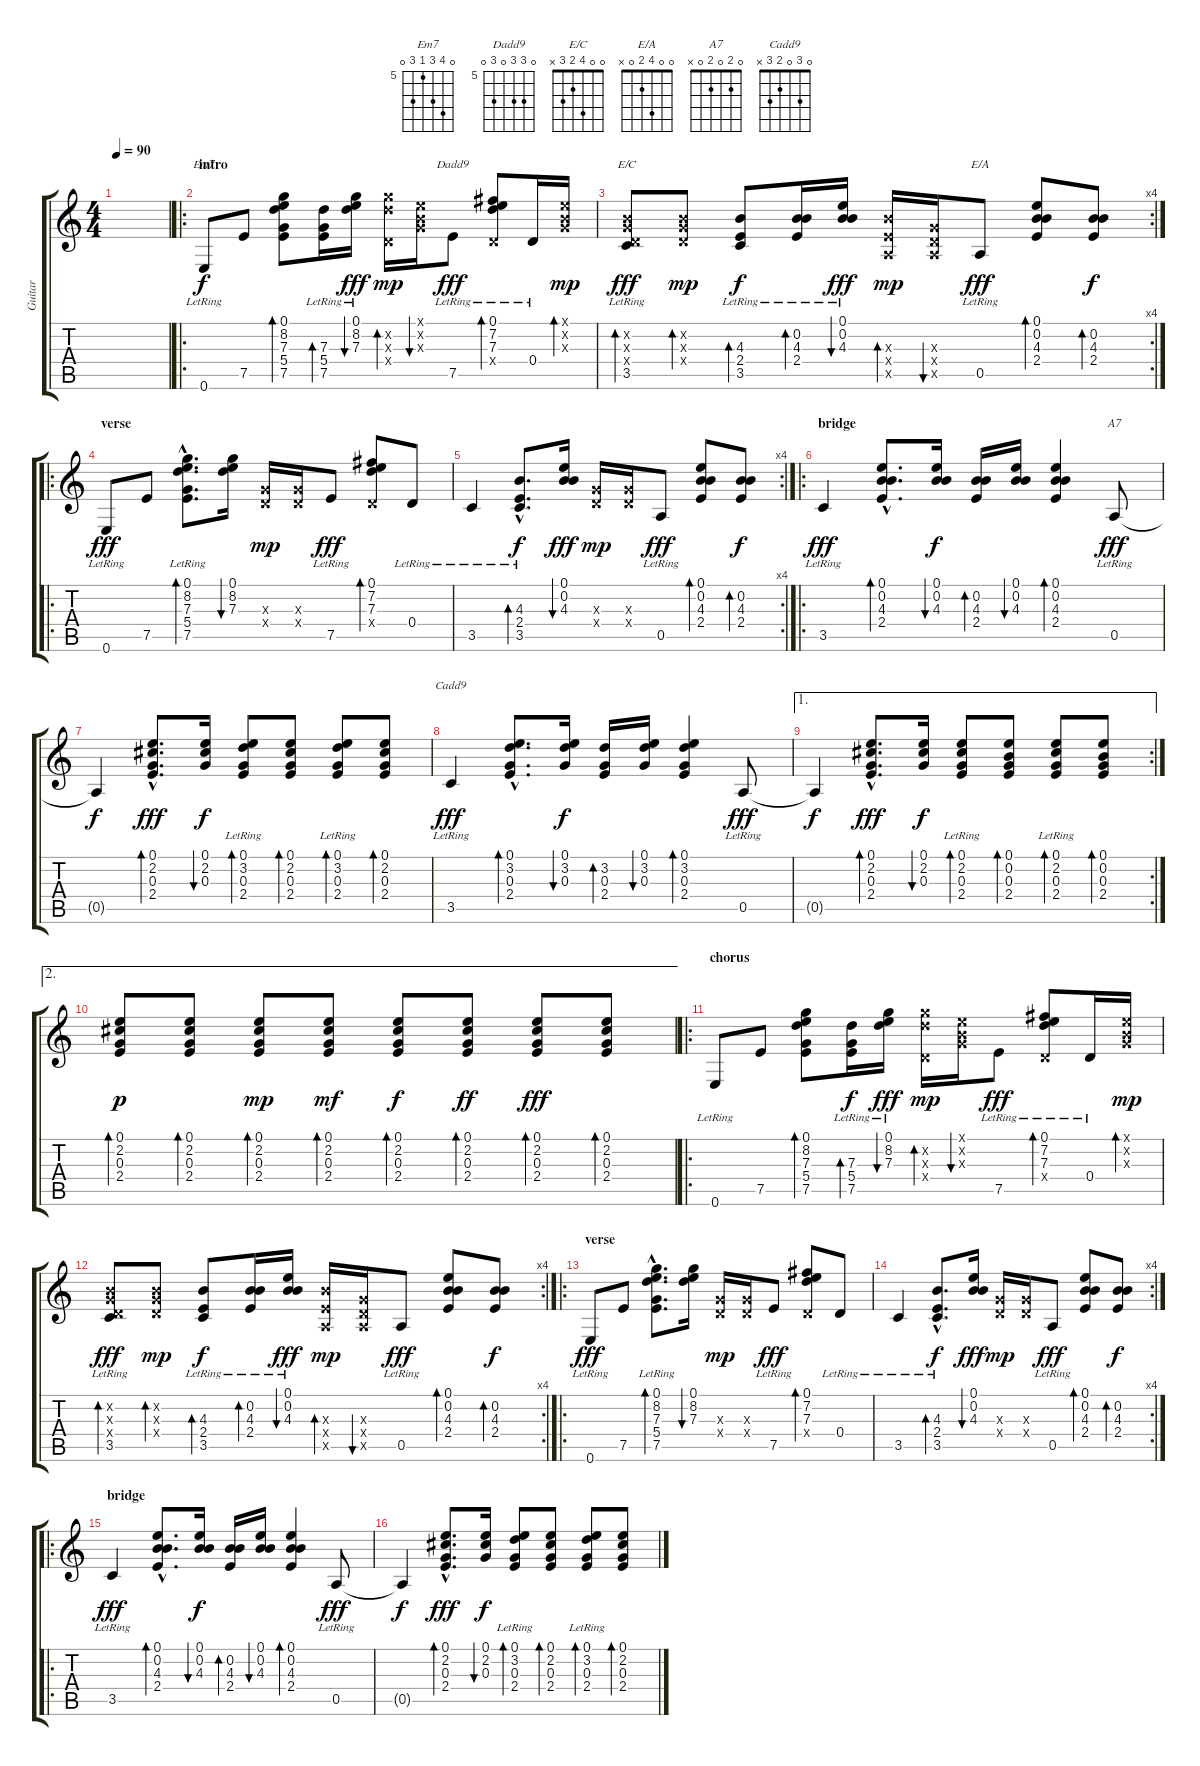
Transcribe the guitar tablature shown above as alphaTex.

\track ("Guitar" "Guitar") {instrument acousticguitarsteel}
\staff {score tabs}
\tuning (E4 B3 G3 D3 A2 E2) {hide}
\chord ("Em7" 0 8 7 5 7 0) {firstfret 5}
\chord ("Dadd9" 0 7 7 0 7 0) {firstfret 5}
\chord ("E/C" 0 0 4 2 3 x)
\chord ("E/A" 0 0 4 2 0 x)
\chord ("A7" 0 2 0 2 0 x)
\chord ("Cadd9" 0 3 0 2 3 x)
\ts (4 4)
\tempo 90
\clef g2
\ks c
|
\ro
\section ("" "intro")
0.6{lr}.8{ch "Em7"} 7.5.8 (0.1 8.2 7.3 5.4 7.5).8{bd 60} (7.3 5.4{lr} 7.5{lr}).16{bd 60 dy f} (0.1{lr} 8.2 7.3).16{bu 60 dy fff} (8.2{x} 7.3{x} 0.4{x}).16{bd 60 dy mp} (0.1{x} 0.2{x} 0.3{x}).16{bu 60} 7.5{lr}.8{ch "Dadd9" dy fff} (0.1{lr} 7.2{lr} 7.3{lr} 0.4{x}).8{bd 60} 0.4{lr}.16 (0.1{x} 0.2{x} 0.3{x}).16{bd 60 dy mp} |
\rc 4
(0.2{x} 0.3{x} 0.4{x} 3.5{lr}).8{bd 60 ch "E/C" dy fff} (0.2{x} 0.3{x} 0.4{x}).8{bd 60 dy mp} (4.3 2.4 3.5{lr}).8{bd 60 dy f} (0.2 4.3 2.4{lr}).16{bd 60} (0.1{lr} 0.2{lr} 4.3).16{bu 60 dy fff} (4.3{x} 2.4{x} 0.5{x}).16{bd 60 dy mp} (0.3{x} 0.4{x} 0.5{x}).16{bu 60} 0.5{lr}.8{ch "E/A" dy fff} (0.1 0.2 4.3 2.4).8{bd 60} (0.2 4.3 2.4).8{bd 60 dy f} |
\ro
\section ("" "verse")
0.6{lr}.8{dy fff} 7.5.8 (0.1{hac} 8.2{hac} 7.3{hac} 5.4{hac lr} 7.5{hac lr}).8{d bd 60} (0.1 8.2 7.3).16{bu 60} (0.3{x} 0.4{x}).16{dy mp} (0.3{x} 0.4{x}).16 7.5{lr}.8{dy fff} (0.1 7.2 7.3 0.4{x}).8{bd 60} 0.4{lr}.8 |
\rc 4
3.5{lr}.4 (4.3{hac lr} 2.4{hac lr} 3.5{hac lr}).8{d bd 60 dy f} (0.1 0.2 4.3).16{bu 60 dy fff} (0.3{x} 0.4{x}).16{dy mp} (0.3{x} 0.4{x}).16 0.5{lr}.8{dy fff} (0.1 0.2 4.3 2.4).8{bd 60} (0.2 4.3 2.4).8{bd 60 dy f} |
\ro
\section ("" "bridge")
3.5{lr}.4{dy fff} (0.1{hac} 0.2{hac} 4.3{hac} 2.4{hac}).8{d bd 60} (0.1 0.2 4.3).16{bu 60 dy f} (0.2 4.3 2.4).16{bd 60} (0.1 0.2 4.3).16{bu 60} (0.1 0.2 4.3 2.4).4{bd 60} 0.5{lr}.8{ch "A7" dy fff} |
0.5{t}.4{dy f} (0.1{hac} 2.2{hac} 0.3{hac} 2.4{hac}).8{d bd 60 dy fff} (0.1 2.2 0.3).16{bu 60 dy f} (0.1{lr} 3.2 0.3{lr} 2.4{lr}).8{bd 60} (0.1 2.2 0.3 2.4).8{bd 60} (0.1{lr} 3.2 0.3{lr} 2.4{lr}).8{bd 60} (0.1 2.2 0.3 2.4).8{bd 60} |
3.5{lr}.4{ch "Cadd9" dy fff} (0.1{hac} 3.2{hac} 0.3{hac} 2.4{hac}).8{d bd 60} (0.1 3.2 0.3).16{bu 60 dy f} (3.2 0.3 2.4).16{bd 60} (0.1 3.2 0.3).16{bu 60} (0.1 3.2 0.3 2.4).4{bd 60} 0.5{lr}.8{dy fff} |
\ae 1
\rc 2
0.5{t}.4{dy f} (0.1{hac} 2.2{hac} 0.3{hac} 2.4{hac}).8{d bd 60 dy fff} (0.1 2.2 0.3).16{bu 60 dy f} (0.1{lr} 2.2 0.3{lr} 2.4{lr}).8{bd 60} (0.1 0.2 0.3 2.4).8{bd 60} (0.1{lr} 2.2 0.3{lr} 2.4{lr}).8{bd 60} (0.1 0.2 0.3 2.4).8{bd 60} |
\ae 2
(0.1 2.2 0.3 2.4).8{bd 60 dy p} (0.1 2.2 0.3 2.4).8{bd 60} (0.1 2.2 0.3 2.4).8{bd 60 dy mp} (0.1 2.2 0.3 2.4).8{bd 60 dy mf} (0.1 2.2 0.3 2.4).8{bd 60 dy f} (0.1 2.2 0.3 2.4).8{bd 60 dy ff} (0.1 2.2 0.3 2.4).8{bd 60 dy fff} (0.1 2.2 0.3 2.4).8{bd 60} |
\ro
\section ("" "chorus")
0.6{lr}.8 7.5.8 (0.1 8.2 7.3 5.4 7.5).8{bd 60} (7.3 5.4{lr} 7.5{lr}).16{bd 60 dy f} (0.1{lr} 8.2 7.3).16{bu 60 dy fff} (8.2{x} 7.3{x} 0.4{x}).16{bd 60 dy mp} (0.1{x} 0.2{x} 0.3{x}).16{bu 60} 7.5{lr}.8{dy fff} (0.1{lr} 7.2{lr} 7.3{lr} 0.4{x}).8{bd 60} 0.4{lr}.16 (0.1{x} 0.2{x} 0.3{x}).16{bd 60 dy mp} |
\rc 4
(0.2{x} 0.3{x} 0.4{x} 3.5{lr}).8{bd 60 dy fff} (0.2{x} 0.3{x} 0.4{x}).8{bd 60 dy mp} (4.3 2.4 3.5{lr}).8{bd 60 dy f} (0.2 4.3 2.4{lr}).16{bd 60} (0.1{lr} 0.2{lr} 4.3).16{bu 60 dy fff} (4.3{x} 2.4{x} 0.5{x}).16{bd 60 dy mp} (0.3{x} 0.4{x} 0.5{x}).16{bu 60} 0.5{lr}.8{dy fff} (0.1 0.2 4.3 2.4).8{bd 60} (0.2 4.3 2.4).8{bd 60 dy f} |
\ro
\section ("" "verse")
0.6{lr}.8{dy fff volume 7} 7.5.8 (0.1{hac} 8.2{hac} 7.3{hac} 5.4{hac lr} 7.5{hac lr}).8{d bd 60} (0.1 8.2 7.3).16{bu 60} (0.3{x} 0.4{x}).16{dy mp} (0.3{x} 0.4{x}).16 7.5{lr}.8{dy fff} (0.1 7.2 7.3 0.4{x}).8{bd 60} 0.4{lr}.8 |
\rc 4
3.5{lr}.4 (4.3{hac lr} 2.4{hac lr} 3.5{hac lr}).8{d bd 60 dy f} (0.1 0.2 4.3).16{bu 60 dy fff} (0.3{x} 0.4{x}).16{dy mp} (0.3{x} 0.4{x}).16 0.5{lr}.8{dy fff} (0.1 0.2 4.3 2.4).8{bd 60} (0.2 4.3 2.4).8{bd 60 dy f} |
\ro
\section ("" "bridge")
3.5{lr}.4{dy fff volume 10} (0.1{hac} 0.2{hac} 4.3{hac} 2.4{hac}).8{d bd 60} (0.1 0.2 4.3).16{bu 60 dy f} (0.2 4.3 2.4).16{bd 60} (0.1 0.2 4.3).16{bu 60} (0.1 0.2 4.3 2.4).4{bd 60} 0.5{lr}.8{dy fff} |
0.5{t}.4{dy f} (0.1{hac} 2.2{hac} 0.3{hac} 2.4{hac}).8{d bd 60 dy fff} (0.1 2.2 0.3).16{bu 60 dy f} (0.1{lr} 3.2 0.3{lr} 2.4{lr}).8{bd 60} (0.1 2.2 0.3 2.4).8{bd 60} (0.1{lr} 3.2 0.3{lr} 2.4{lr}).8{bd 60} (0.1 2.2 0.3 2.4).8{bd 60}
